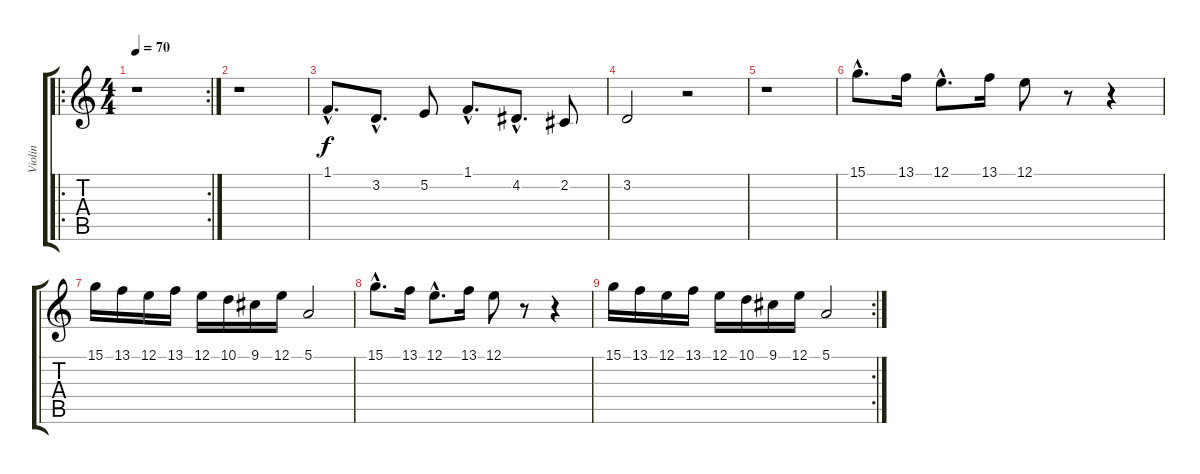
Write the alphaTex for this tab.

\track ("Violin" "Violin") {instrument violin}
\staff {score tabs}
\tuning (E4 B3 G3 D3 A2 E2) {hide}
\ro
\rc 2
\ts (4 4)
\tempo 70
\clef g2
\ks c
r.1{dy f instrument violin} |
r.1 |
1.1{hac}.8{d} 3.2{hac}.8{d} 5.2.8 1.1{hac}.8{d} 4.2{hac}.8{d} 2.2.8 |
3.2.2 r.2 |
r.1 |
15.1{hac}.8{d} 13.1.16 12.1{hac}.8{d} 13.1.16 12.1.8 r.8 r.4 |
15.1.16 13.1.16 12.1.16 13.1.16 12.1.16 10.1.16 9.1.16 12.1.16 5.1.2 |
15.1{hac}.8{d} 13.1.16 12.1{hac}.8{d} 13.1.16 12.1.8 r.8 r.4 |
\rc 2
15.1.16 13.1.16 12.1.16 13.1.16 12.1.16 10.1.16 9.1.16 12.1.16 5.1.2
